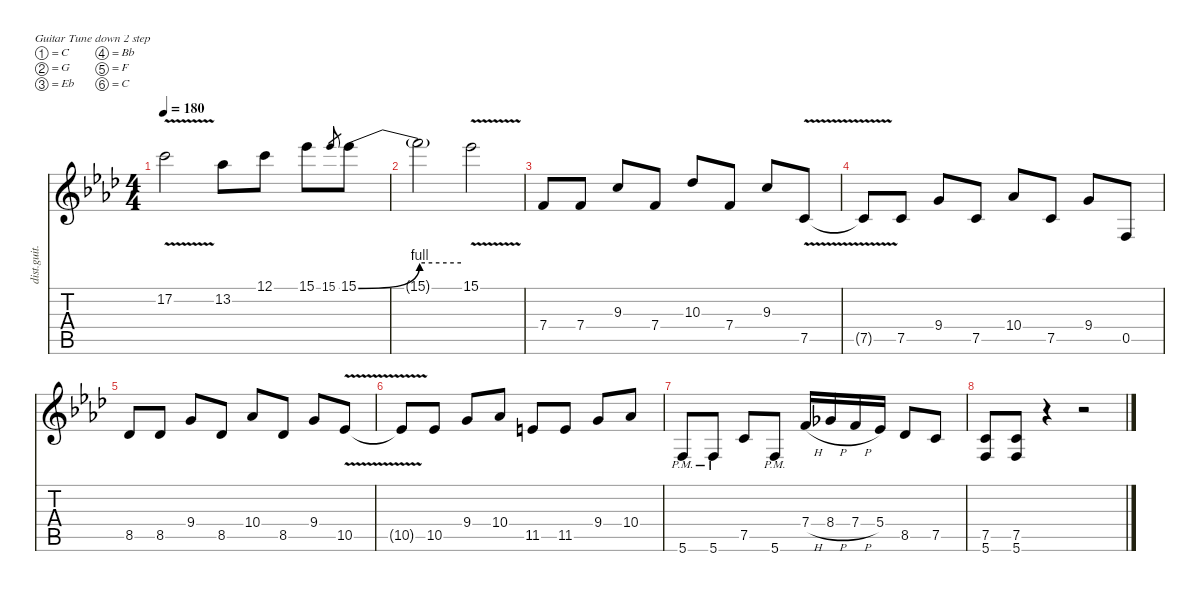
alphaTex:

\defaultSystemsLayout 4
\hideDynamics
\bracketExtendMode nobrackets
\otherSystemsTrackNameOrientation horizontal
\track ("Gtr. 3" "dist.guit.") {solo instrument distortionguitar}
\staff {score tabs}
\tuning (C4 G3 Eb3 Bb2 F2 C2)
\ts (4 4)
\tempo 180
\clef g2
\ks fminor
17.2{v t acc forcenatural}.2{dy f beam Down} 13.2{acc b}.8{beam Down} 12.1{acc forcenatural}.8{beam Down} 15.1{acc b}.8{beam Down} 15.1{acc b}.8{gr dy mf beam Up} 15.1{be (bend 0 0 60 4) acc b}.8{dy f beam Down} |
15.1{be (hold 0 4 60 4) t}.2{beam Down} 15.1{v acc b}.2{beam Down} |
7.4{acc forcenatural}.8{dy mf beam Up} 7.4{acc forcenatural}.8{beam Up} 9.3{acc forcenatural}.8{beam Up} 7.4{acc forcenatural}.8{beam Up} 10.3{acc b}.8{beam Up} 7.4{acc forcenatural}.8{beam Up} 9.3{acc forcenatural}.8{beam Up} 7.5{v acc forcenatural}.8{beam Up} |
7.5{v t acc forcenatural}.8{beam Up} 7.5{acc forcenatural}.8{beam Up} 9.4{acc forcenatural}.8{beam Up} 7.5{acc forcenatural}.8{beam Up} 10.4{acc b}.8{beam Up} 7.5{acc forcenatural}.8{beam Up} 9.4{acc forcenatural}.8{beam Up} 0.5{acc forcenatural}.8{beam Up} |
8.5{acc b}.8{beam Up} 8.5{acc b}.8{beam Up} 9.4{acc forcenatural}.8{beam Up} 8.5{acc b}.8{beam Up} 10.4{acc b}.8{beam Up} 8.5{acc b}.8{beam Up} 9.4{acc forcenatural}.8{beam Up} 10.5{v acc b}.8{beam Up} |
10.5{v t acc b}.8{beam Up} 10.5{acc b}.8{beam Up} 9.4{acc forcenatural}.8{beam Up} 10.4{acc b}.8{beam Up} 11.5{acc forcenatural}.8{beam Up} 11.5{acc forcenatural}.8{beam Up} 9.4{acc forcenatural}.8{beam Up} 10.4{acc b}.8{beam Up} |
5.6{pm acc forcenatural}.8{dy f beam Up} 5.6{pm acc forcenatural}.8{beam Up} 7.5{acc forcenatural}.8{beam Up} 5.6{pm acc forcenatural}.8{beam Up} 7.4{h acc forcenatural}.16{beam Up} 8.4{h acc b}.16{beam Up} 7.4{h acc forcenatural}.16{beam Up} 5.4{acc b}.16{beam Up} 8.5{acc b}.8{beam Up} 7.5{acc forcenatural}.8{beam Up} |
(7.5{acc forcenatural} 5.6{acc forcenatural}).8{beam Up} (7.5{acc forcenatural} 5.6{acc forcenatural}).8{beam Up} r.4{beam Up} r.2{beam Up}
